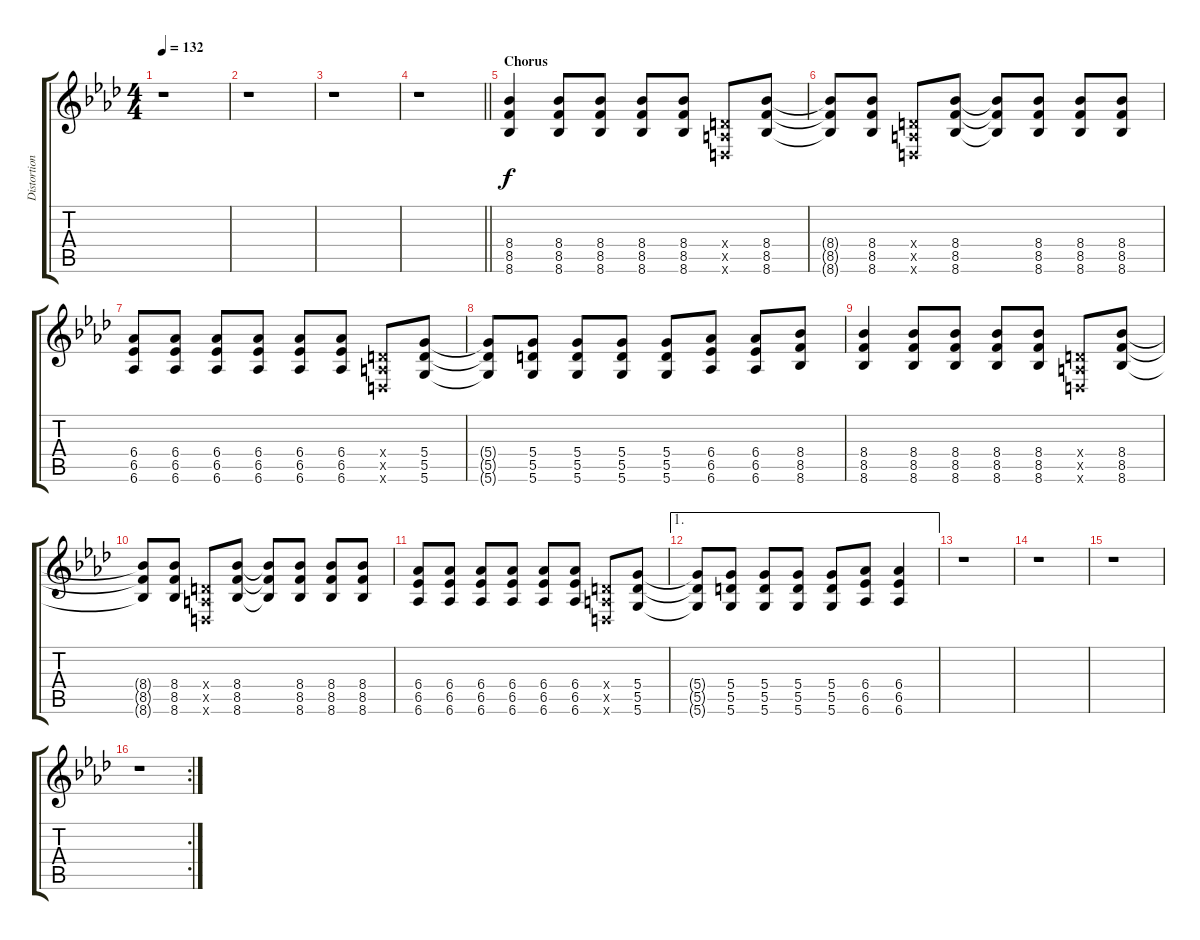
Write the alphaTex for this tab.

\track ("Distortion Guitar 1" "Distortion") {instrument distortionguitar}
\staff {score tabs}
\tuning (E4 B3 G3 D3 A2 D2) {hide}
\ts (4 4)
\tempo 132
\clef g2
\ks ab
r.1{dy f} |
r.1 |
r.1 |
\barLineRight lightlight
r.1 |
\section ("" "Chorus")
(8.4 8.5 8.6).4 (8.4 8.5 8.6).8 (8.4 8.5 8.6).8 (8.4 8.5 8.6).8 (8.4 8.5 8.6).8 (0.4{x} 0.5{x} 0.6{x}).8 (8.4 8.5 8.6).8 |
(8.4{t} 8.5{t} 8.6{t}).8 (8.4 8.5 8.6).8 (0.4{x} 0.5{x} 0.6{x}).8 (8.4 8.5 8.6).8 (8.4{t} 8.5{t} 8.6{t}).8 (8.4 8.5 8.6).8 (8.4 8.5 8.6).8 (8.4 8.5 8.6).8 |
(6.4 6.5 6.6).8 (6.4 6.5 6.6).8 (6.4 6.5 6.6).8 (6.4 6.5 6.6).8 (6.4 6.5 6.6).8 (6.4 6.5 6.6).8 (0.4{x} 0.5{x} 0.6{x}).8 (5.4 5.5 5.6).8 |
(5.4{t} 5.5{t} 5.6{t}).8 (5.4 5.5 5.6).8 (5.4 5.5 5.6).8 (5.4 5.5 5.6).8 (5.4 5.5 5.6).8 (6.4 6.5 6.6).8 (6.4 6.5 6.6).8 (8.4 8.5 8.6).8 |
(8.4 8.5 8.6).4 (8.4 8.5 8.6).8 (8.4 8.5 8.6).8 (8.4 8.5 8.6).8 (8.4 8.5 8.6).8 (0.4{x} 0.5{x} 0.6{x}).8 (8.4 8.5 8.6).8 |
(8.4{t} 8.5{t} 8.6{t}).8 (8.4 8.5 8.6).8 (0.4{x} 0.5{x} 0.6{x}).8 (8.4 8.5 8.6).8 (8.4{t} 8.5{t} 8.6{t}).8 (8.4 8.5 8.6).8 (8.4 8.5 8.6).8 (8.4 8.5 8.6).8 |
(6.4 6.5 6.6).8 (6.4 6.5 6.6).8 (6.4 6.5 6.6).8 (6.4 6.5 6.6).8 (6.4 6.5 6.6).8 (6.4 6.5 6.6).8 (0.4{x} 0.5{x} 0.6{x}).8 (5.4 5.5 5.6).8 |
\ae 1
(5.4{t} 5.5{t} 5.6{t}).8 (5.4 5.5 5.6).8 (5.4 5.5 5.6).8 (5.4 5.5 5.6).8 (5.4 5.5 5.6).8 (6.4 6.5 6.6).8 (6.4 6.5 6.6).4 |
r.1 |
r.1 |
r.1 |
\rc 2
r.1
